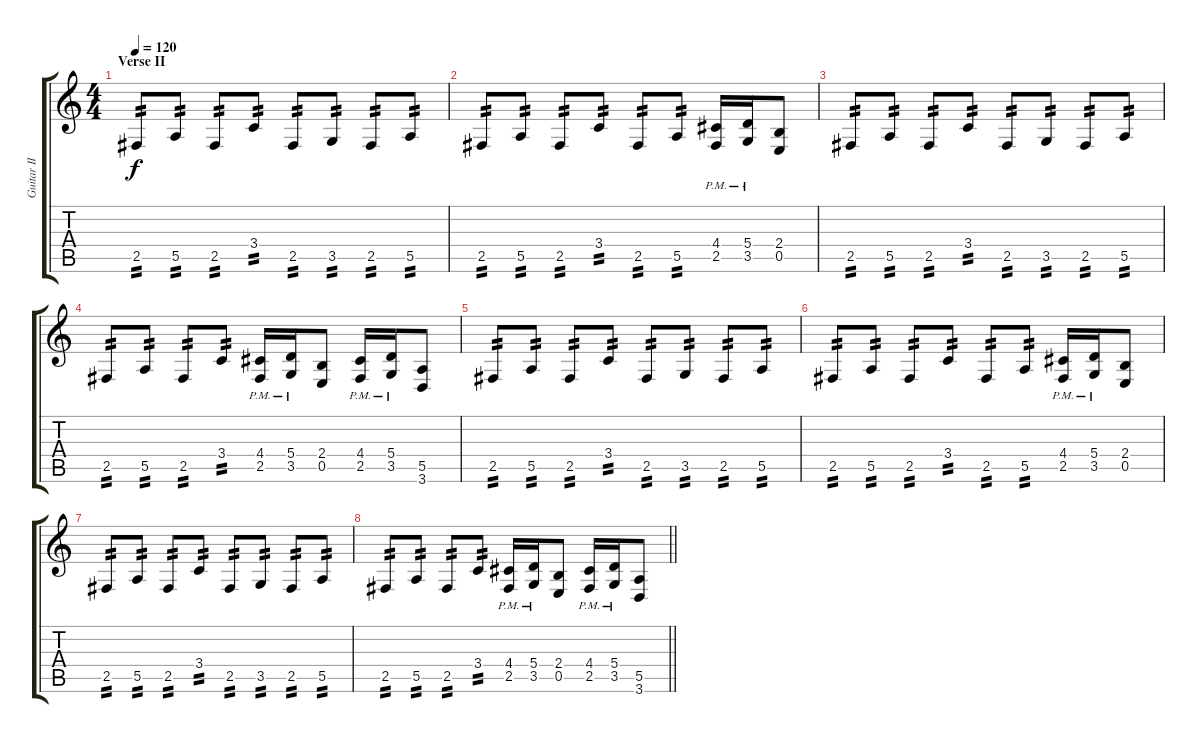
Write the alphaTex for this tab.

\track ("Guitar II (Jean-Francois Dagenais)" "Guitar II ") {instrument distortionguitar}
\staff {score tabs}
\tuning (B3 Gb3 D3 A2 E2 B1) {hide}
\ts (4 4)
\section ("" "Verse II")
\tempo 120
\clef g2
\ks c
2.5.8{tp 2 dy f} 5.5.8{tp 2} 2.5.8{tp 2} 3.4.8{tp 2} 2.5.8{tp 2} 3.5.8{tp 2} 2.5.8{tp 2} 5.5.8{tp 2} |
2.5.8{tp 2} 5.5.8{tp 2} 2.5.8{tp 2} 3.4.8{tp 2} 2.5.8{tp 2} 5.5.8{tp 2} (4.4{pm} 2.5{pm}).16 (5.4{pm} 3.5{pm}).16 (2.4 0.5).8 |
2.5.8{tp 2} 5.5.8{tp 2} 2.5.8{tp 2} 3.4.8{tp 2} 2.5.8{tp 2} 3.5.8{tp 2} 2.5.8{tp 2} 5.5.8{tp 2} |
2.5.8{tp 2} 5.5.8{tp 2} 2.5.8{tp 2} 3.4.8{tp 2} (4.4{pm} 2.5{pm}).16 (5.4{pm} 3.5{pm}).16 (2.4 0.5).8 (4.4{pm} 2.5{pm}).16 (5.4{pm} 3.5{pm}).16 (5.5 3.6).8 |
2.5.8{tp 2} 5.5.8{tp 2} 2.5.8{tp 2} 3.4.8{tp 2} 2.5.8{tp 2} 3.5.8{tp 2} 2.5.8{tp 2} 5.5.8{tp 2} |
2.5.8{tp 2} 5.5.8{tp 2} 2.5.8{tp 2} 3.4.8{tp 2} 2.5.8{tp 2} 5.5.8{tp 2} (4.4{pm} 2.5{pm}).16 (5.4{pm} 3.5{pm}).16 (2.4 0.5).8 |
2.5.8{tp 2} 5.5.8{tp 2} 2.5.8{tp 2} 3.4.8{tp 2} 2.5.8{tp 2} 3.5.8{tp 2} 2.5.8{tp 2} 5.5.8{tp 2} |
\barLineRight lightlight
2.5.8{tp 2} 5.5.8{tp 2} 2.5.8{tp 2} 3.4.8{tp 2} (4.4{pm} 2.5{pm}).16 (5.4{pm} 3.5{pm}).16 (2.4 0.5).8 (4.4{pm} 2.5{pm}).16 (5.4{pm} 3.5{pm}).16 (5.5 3.6).8
